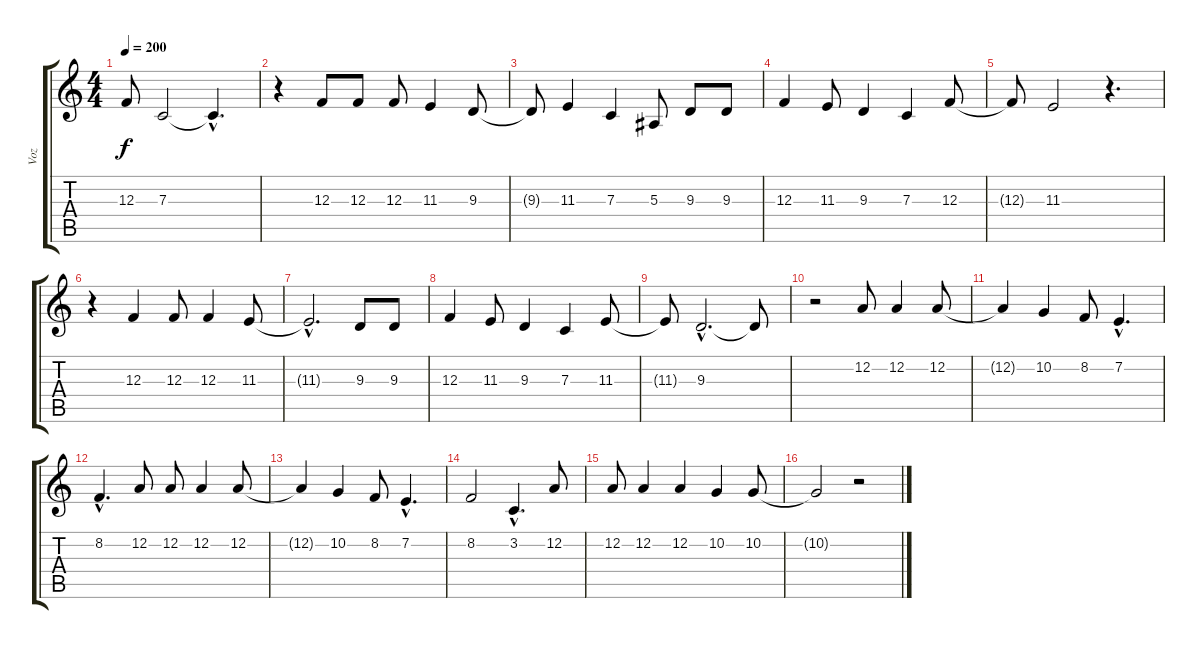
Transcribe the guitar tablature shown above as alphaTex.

\track ("Voz" "Voz") {instrument viola}
\staff {score tabs}
\tuning (D4 A3 F3 C3 G2 D2) {hide}
\ts (4 4)
\tempo 200
\clef g2
\ks c
12.3{t}.8{dy f} 7.3.2 7.3{hac t}.4{d} |
r.4 12.3.8 12.3.8 12.3.8 11.3.4 9.3.8 |
9.3{t}.8 11.3.4 7.3.4 5.3.8 9.3.8 9.3.8 |
12.3.4 11.3.8 9.3.4 7.3.4 12.3.8 |
12.3{t}.8 11.3.2 r.4{d} |
r.4 12.3.4 12.3.8 12.3.4 11.3.8 |
11.3{hac t}.2{d} 9.3.8 9.3.8 |
12.3.4 11.3.8 9.3.4 7.3.4 11.3.8 |
11.3{t}.8 9.3{hac}.2{d} 9.3{t}.8 |
r.2 12.2.8 12.2.4 12.2.8 |
12.2{t}.4 10.2.4 8.2.8 7.2{hac}.4{d} |
8.2{hac}.4{d} 12.2.8 12.2.8 12.2.4 12.2.8 |
12.2{t}.4 10.2.4 8.2.8 7.2{hac}.4{d} |
8.2.2 3.2{hac}.4{d} 12.2.8 |
12.2.8 12.2.4 12.2.4 10.2.4 10.2.8 |
10.2{t}.2 r.2
